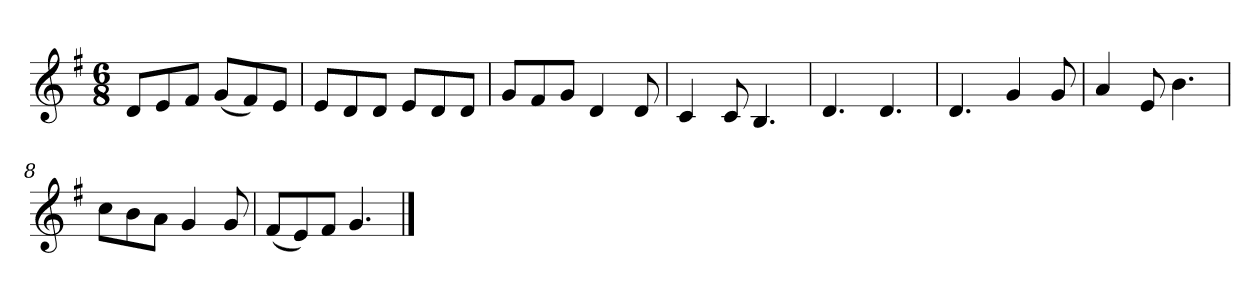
**kern
*part1
*staff1
*k[f#]
*M6/8
*MM120
=1
8dL
8e
8f#J
(8gL
8f#)
8eJ
=2
8eL
8d
8dJ
8eL
8d
8dJ
=3
8gL
8f#
8gJ
4d
8d
=4
4c
8c
4.B
=5
4.d
4.d
=6
4.d
4g
8g
=7
4a
8e
4.b
=8
8ccL
8b
8aJ
4g
8g
=9
(8f#L
8e)
8f#J
4.g
==
*-
